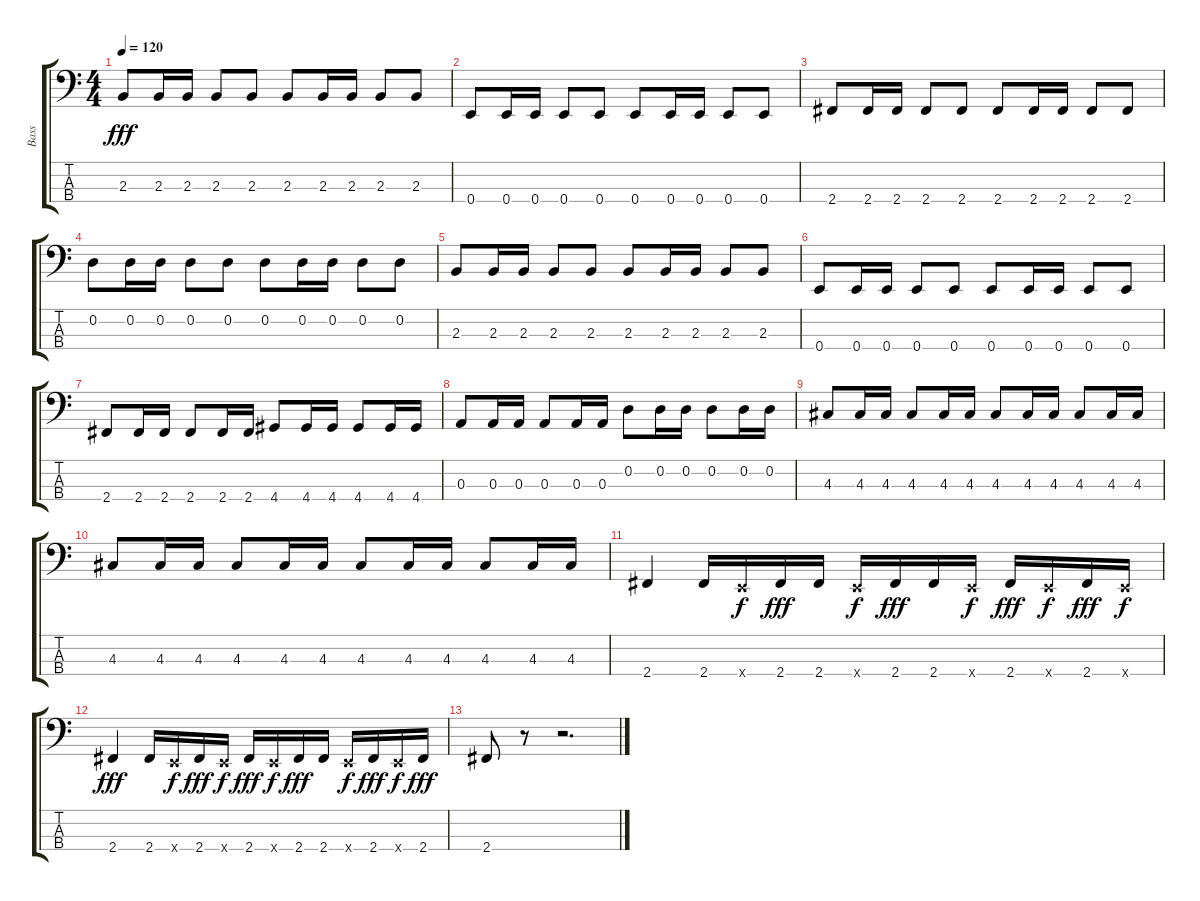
\track ("Bass" "Bass") {instrument electricbassfinger}
\staff {score tabs}
\tuning (G2 D2 A1 E1) {hide}
\ts (4 4)
\tempo 120
\clef f4
\ks c
2.3.8{dy fff} 2.3.16 2.3.16 2.3.8 2.3.8 2.3.8 2.3.16 2.3.16 2.3.8 2.3.8 |
0.4.8 0.4.16 0.4.16 0.4.8 0.4.8 0.4.8 0.4.16 0.4.16 0.4.8 0.4.8 |
2.4.8 2.4.16 2.4.16 2.4.8 2.4.8 2.4.8 2.4.16 2.4.16 2.4.8 2.4.8 |
0.2.8 0.2.16 0.2.16 0.2.8 0.2.8 0.2.8 0.2.16 0.2.16 0.2.8 0.2.8 |
2.3.8 2.3.16 2.3.16 2.3.8 2.3.8 2.3.8 2.3.16 2.3.16 2.3.8 2.3.8 |
0.4.8 0.4.16 0.4.16 0.4.8 0.4.8 0.4.8 0.4.16 0.4.16 0.4.8 0.4.8 |
2.4.8 2.4.16 2.4.16 2.4.8 2.4.16 2.4.16 4.4.8 4.4.16 4.4.16 4.4.8 4.4.16 4.4.16 |
0.3.8 0.3.16 0.3.16 0.3.8 0.3.16 0.3.16 0.2.8 0.2.16 0.2.16 0.2.8 0.2.16 0.2.16 |
4.3.8 4.3.16 4.3.16 4.3.8 4.3.16 4.3.16 4.3.8 4.3.16 4.3.16 4.3.8 4.3.16 4.3.16 |
4.3.8 4.3.16 4.3.16 4.3.8 4.3.16 4.3.16 4.3.8 4.3.16 4.3.16 4.3.8 4.3.16 4.3.16 |
2.4.4 2.4.16 0.4{x}.16{dy f} 2.4.16{dy fff} 2.4.16 0.4{x}.16{dy f} 2.4.16{dy fff} 2.4.16 0.4{x}.16{dy f} 2.4.16{dy fff} 0.4{x}.16{dy f} 2.4.16{dy fff} 0.4{x}.16{dy f} |
2.4.4{dy fff} 2.4.16 0.4{x}.16{dy f} 2.4.16{dy fff} 0.4{x}.16{dy f} 2.4.16{dy fff} 0.4{x}.16{dy f} 2.4.16{dy fff} 2.4.16 0.4{x}.16{dy f} 2.4.16{dy fff} 0.4{x}.16{dy f} 2.4.16{dy fff} |
2.4.8 r.8 r.2{d}
